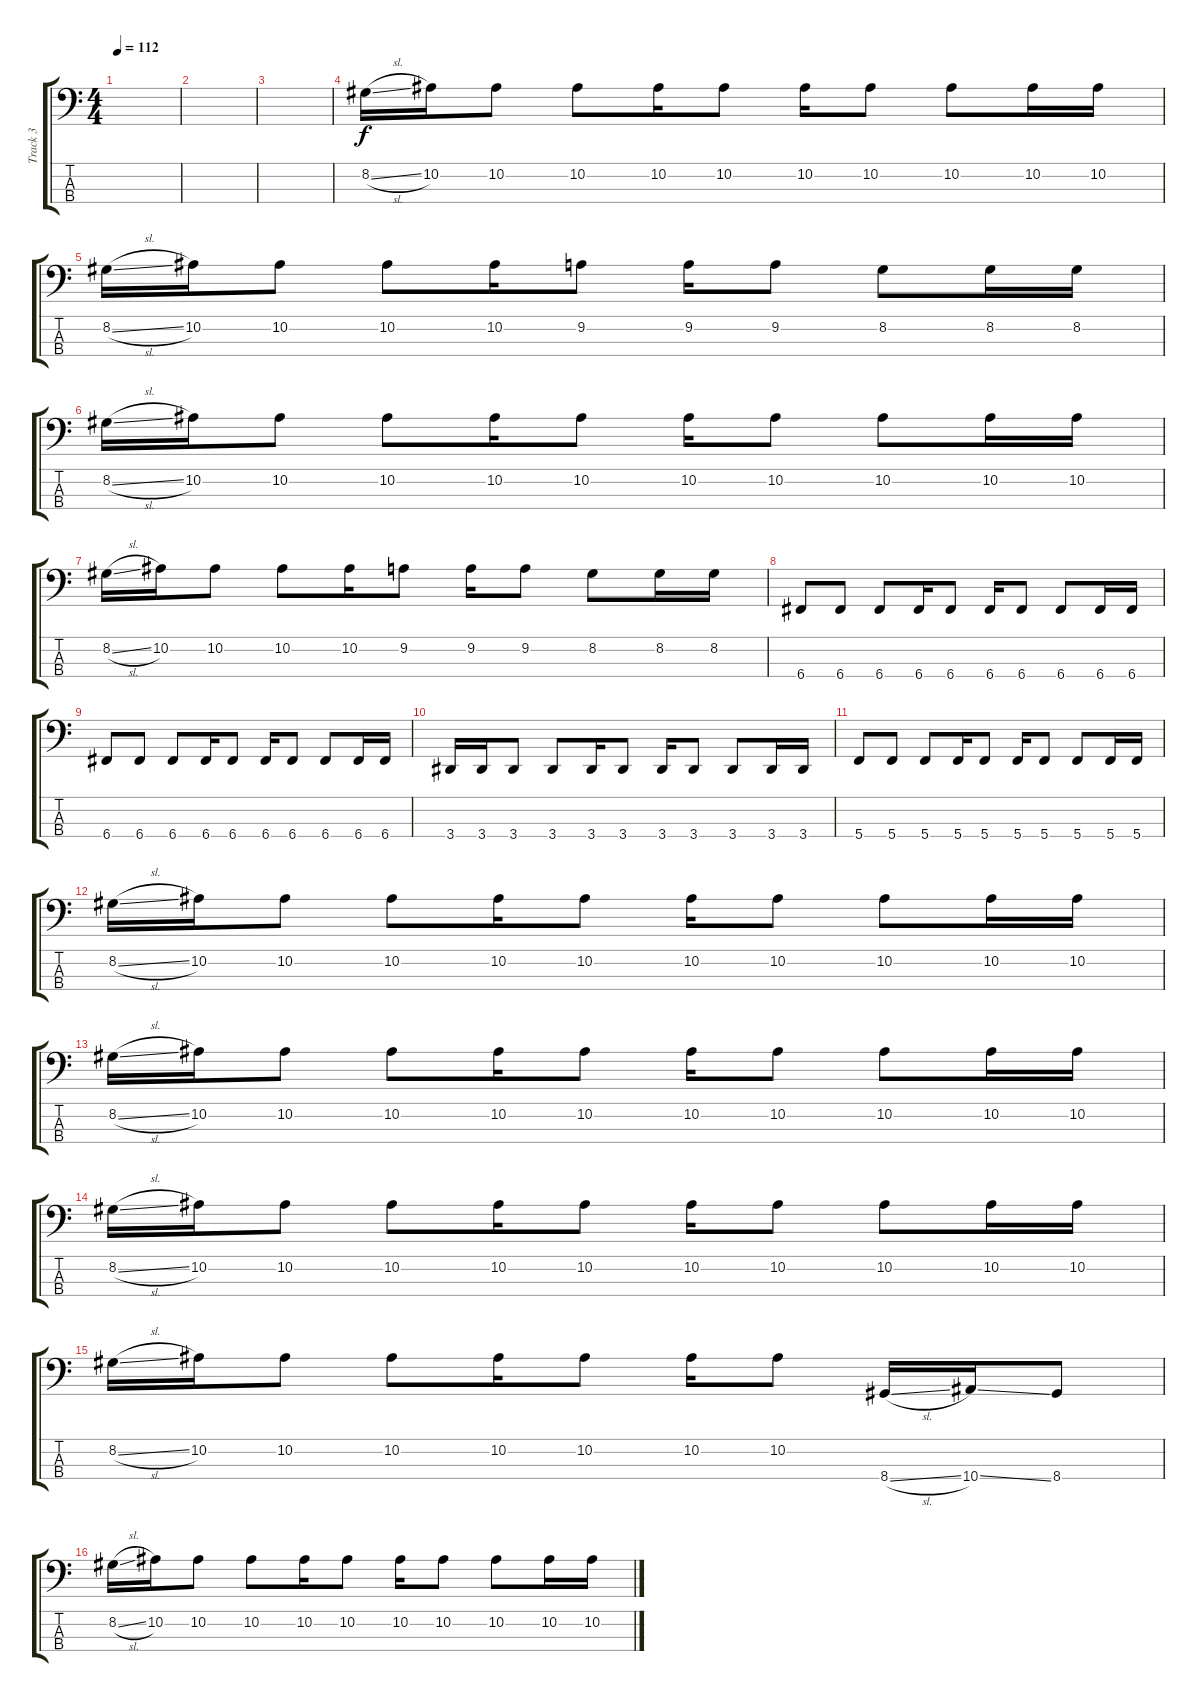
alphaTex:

\track ("Track 3" "Track 3") {instrument electricbassfinger}
\staff {score tabs}
\tuning (F2 C2 G1 C1) {hide}
\ts (4 4)
\tempo 112
\clef f4
\ks c
|
|
|
8.2{sl}.16 10.2.16 10.2.8 10.2.8 10.2.16 10.2.8 10.2.16 10.2.8 10.2.8 10.2.16 10.2.16 |
8.2{sl}.16 10.2.16 10.2.8 10.2.8 10.2.16 9.2.8 9.2.16 9.2.8 8.2.8 8.2.16 8.2.16 |
8.2{sl}.16 10.2.16 10.2.8 10.2.8 10.2.16 10.2.8 10.2.16 10.2.8 10.2.8 10.2.16 10.2.16 |
8.2{sl}.16 10.2.16 10.2.8 10.2.8 10.2.16 9.2.8 9.2.16 9.2.8 8.2.8 8.2.16 8.2.16 |
6.4.8 6.4.8 6.4.8 6.4.16 6.4.8 6.4.16 6.4.8 6.4.8 6.4.16 6.4.16 |
6.4.8 6.4.8 6.4.8 6.4.16 6.4.8 6.4.16 6.4.8 6.4.8 6.4.16 6.4.16 |
3.4.16 3.4.16 3.4.8 3.4.8 3.4.16 3.4.8 3.4.16 3.4.8 3.4.8 3.4.16 3.4.16 |
5.4.8 5.4.8 5.4.8 5.4.16 5.4.8 5.4.16 5.4.8 5.4.8 5.4.16 5.4.16 |
8.2{sl}.16 10.2.16 10.2.8 10.2.8 10.2.16 10.2.8 10.2.16 10.2.8 10.2.8 10.2.16 10.2.16 |
8.2{sl}.16 10.2.16 10.2.8 10.2.8 10.2.16 10.2.8 10.2.16 10.2.8 10.2.8 10.2.16 10.2.16 |
8.2{sl}.16 10.2.16 10.2.8 10.2.8 10.2.16 10.2.8 10.2.16 10.2.8 10.2.8 10.2.16 10.2.16 |
8.2{sl}.16 10.2.16 10.2.8 10.2.8 10.2.16 10.2.8 10.2.16 10.2.8 8.4{sl}.16 10.4{ss}.16 8.4.8 |
8.2{sl}.16 10.2.16 10.2.8 10.2.8 10.2.16 10.2.8 10.2.16 10.2.8 10.2.8 10.2.16 10.2.16
